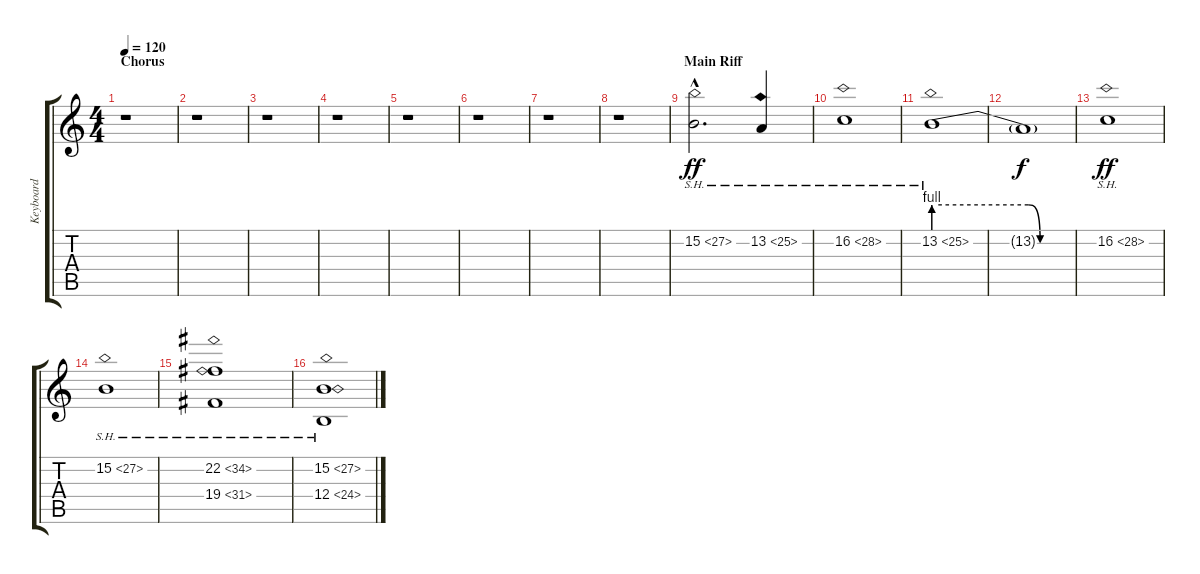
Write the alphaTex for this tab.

\track ("Keyboard" "Keyboard") {instrument fx2soundtrack}
\staff {score tabs}
\tuning (Db4 Ab3 E3 B2 Gb2 B1) {hide}
\ts (4 4)
\section ("" "Chorus")
\tempo 120
\clef g2
\ks c
r.1{dy ff} |
r.1 |
r.1 |
r.1 |
r.1 |
r.1 |
r.1 |
r.1 |
\section ("" "Main Riff")
15.2{sh 12 hac}.2{d} 13.2{sh 12}.4 |
16.2{sh 12}.1 |
13.2{be (custom 0 4 40 4 45 0 60 0) sh 12}.1 |
13.2{t}.1{dy f} |
16.2{sh 12}.1{dy ff} |
15.2{sh 12}.1 |
(22.2{sh 12} 19.4{sh 12}).1 |
(15.2{sh 12} 12.4{sh 12}).1
